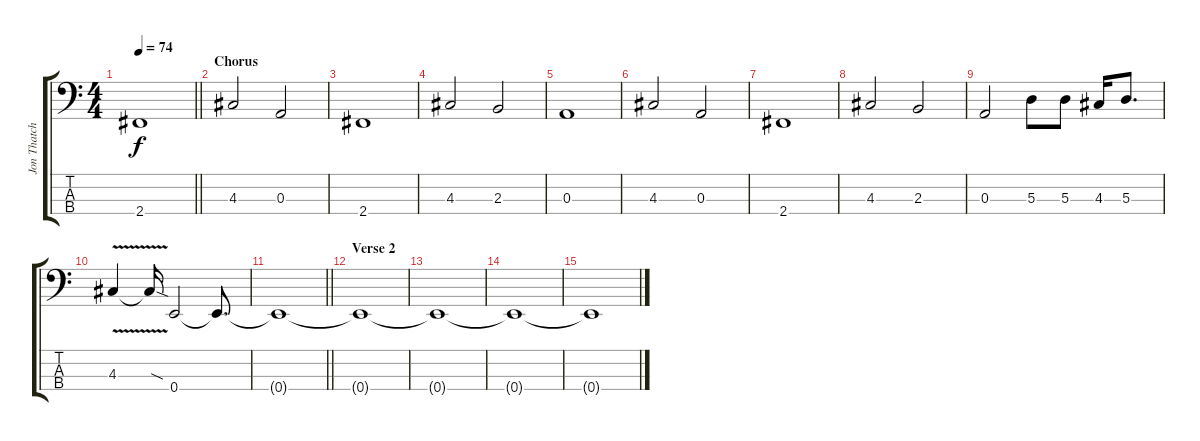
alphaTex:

\track ("Jon Thatcher" "Jon Thatch") {instrument electricbassfinger}
\staff {score tabs}
\tuning (G2 D2 A1 E1) {hide}
\ts (4 4)
\tempo 74
\clef f4
\barLineRight lightlight
\ks c
2.4.1{dy f} |
\section ("" "Chorus")
4.3.2 0.3.2 |
2.4.1 |
4.3.2 2.3.2 |
0.3.1 |
4.3.2 0.3.2 |
2.4.1 |
4.3.2 2.3.2 |
0.3.2 5.3.8 5.3.8 4.3.16 5.3.8{d} |
4.3{v}.4 4.3{sod t}.16 0.4.2 0.4{t}.8{d} |
\barLineRight lightlight
0.4{t}.1 |
\section ("" "Verse 2")
0.4{t}.1{volume 0} |
0.4{t}.1 |
0.4{t}.1 |
0.4{t}.1
